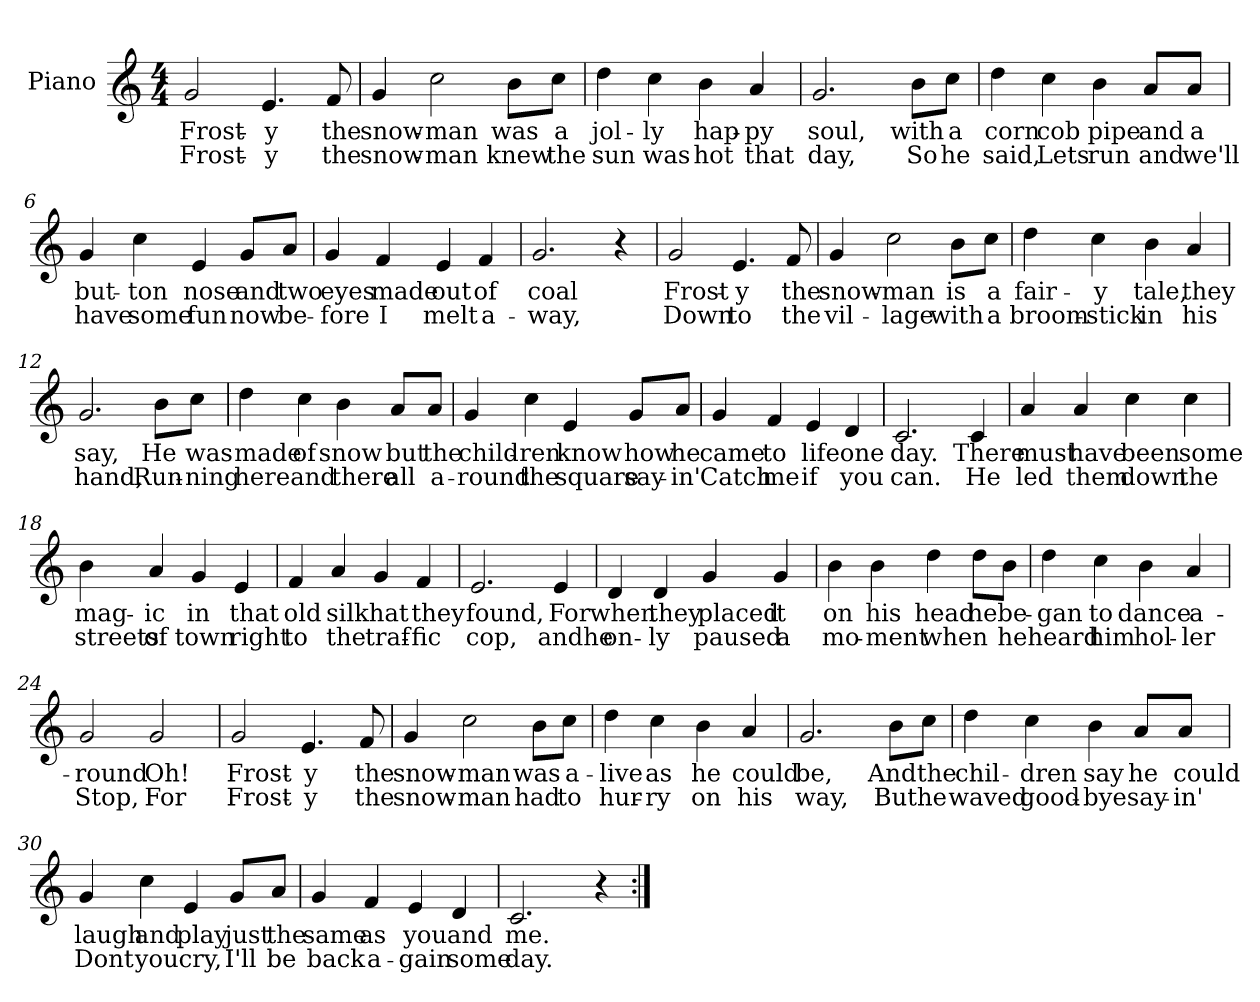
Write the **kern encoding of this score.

**kern	**text	**text
*part1	*part1	*part1
*staff1	*staff1	*staff1
*I"Piano	*	*
*I'Pno	*	*
*clefG2	*	*
*k[]	*	*
*C:	*	*
*M4/4	*	*
=1	=1	=1
2g/	Frost-	Frost-
4.e/	-y	-y
8f/	the	the
=2	=2	=2
4g/	snow-	snow-
2cc\	-man	-man
8b\L	was	knew
8cc\J	a	the
=3	=3	=3
4dd\	jol-	sun
4cc\	-ly	was
4b\	hap-	hot
4a/	-py	that
=4	=4	=4
2.g/	soul,	day,
8b\L	with	So
8cc\J	a	he
!!LO:LB:g=z
=5	=5	=5
4dd\	corn	said,
4cc\	cob	Lets
4b\	pipe	run
8a/L	and	and
8a/J	a	we'll
=6	=6	=6
4g/	but-	have
4cc\	-ton	some
4e/	nose	fun
8g/L	and	now
8a/J	two	be-
=7	=7	=7
4g/	eyes	-fore
4f/	made	I
4e/	out	melt
4f/	of	a-
=8	=8	=8
2.g/	coal	-way,
4r	.	.
!!LO:LB:g=z
=9	=9	=9
2g/	Frost-	Down
4.e/	-y	to
8f/	the	the
=10	=10	=10
4g/	snow-	vil-
2cc\	-man	-lage
8b\L	is	with
8cc\J	a	a
=11	=11	=11
4dd\	fair-	broom-
4cc\	-y	-stick
4b\	tale,	in
4a/	they	his
=12	=12	=12
2.g/	say,	hand,
8b\L	He	Run-
8cc\J	was	-ning
!!LO:LB:g=z
=13	=13	=13
4dd\	made	here
4cc\	of	and
4b\	snow	there
8a/L	but	all
8a/J	the	a-
=14	=14	=14
4g/	child-	-round
4cc\	-ren	the
4e/	know	square
8g/L	how	say-
8a/J	he	-in'
=15	=15	=15
4g/	came	Catch
4f/	to	me
4e/	life	if
4d/	one	you
=16	=16	=16
2.c/	day.	can.
4c/	There	He
!!LO:LB:g=z
=17	=17	=17
4a/	must	led
4a/	have	them
4cc\	been	down
4cc\	some	the
=18	=18	=18
4b\	mag-	streets
4a/	-ic	of
4g/	in	town
4e/	that	right
=19	=19	=19
4f/	old	to
4a/	silk	the
4g/	hat	traf-
4f/	they	-fic
=20	=20	=20
2.e/	found,	cop,
4e/	For	andhe
!!LO:LB:g=z
=21	=21	=21
4d/	when	on-
4d/	they	-ly
4g/	placed	paused
4g/	it	a
=22	=22	=22
4b\	on	mo-
4b\	his	-ment
4dd\	head	when
8dd\L	he	.
8b\J	be-	he
=23	=23	=23
4dd\	-gan	heard
4cc\	to	him
4b\	dance	hol-
4a/	a-	-ler
=24	=24	=24
2g/	-round	Stop,
2g/	Oh!	For
!!LO:LB:g=z
=25	=25	=25
2g/	Frost-	Frost-
4.e/	-y	-y
8f/	the	the
=26	=26	=26
4g/	snow-	snow-
2cc\	-man	-man
8b\L	was	had
8cc\J	a-	to
=27	=27	=27
4dd\	-live	hur-
4cc\	as	-ry
4b\	he	on
4a/	could	his
=28	=28	=28
2.g/	be,	way,
8b\L	And	But
8cc\J	the	he
!!LO:LB:g=z
=29	=29	=29
4dd\	chil-	waved
4cc\	-dren	good-
4b\	say	-bye
8a/L	he	say-
8a/J	could	-in'
=30	=30	=30
4g/	laugh	Dont
4cc\	and	you
4e/	play	cry,
8g/L	just	I'll
8a/J	the	be
=31	=31	=31
4g/	same	back
4f/	as	a-
4e/	you	-gain
4d/	and	some
=32	=32	=32
2.c/	me.	day.
4r	.	.
=:|!	=:|!	=:|!
*-	*-	*-
